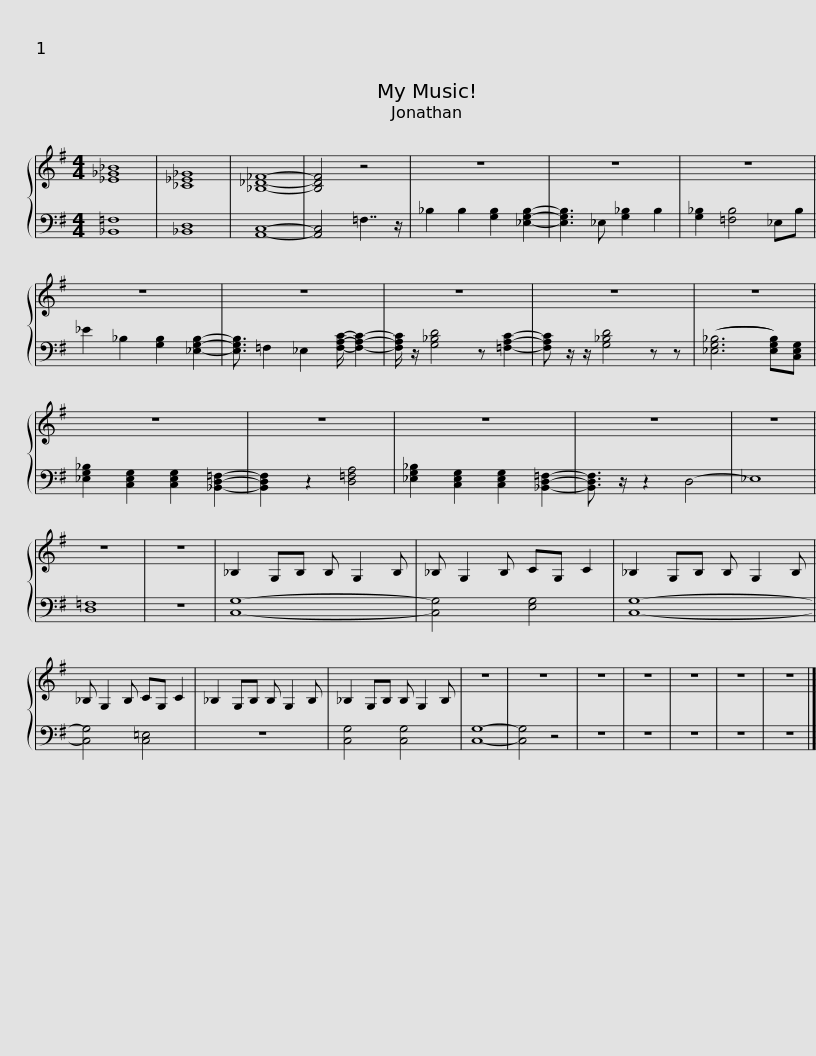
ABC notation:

X:1
%%score { 1 | 2 }
L:1/8
M:4/4
I:linebreak $
K:G
V:1 treble
V:2 bass
V:1
 [_E_G_B]8 | [_C_E_G]8 | [_B,_D_F]8- | [B,DF]4 z4 | z8 | %5
 z8 | z8 | z8 |$ z8 | z8 | %10
 z8 | z8 | z8 | z8 | z8 |$ %15
 z8 | z8 | z8 | z8 | _B,2 G,B, B, G,2 B, | %20
 _B, G,2 B, CG, C2 | _B,2 G,B, B, G,2 B, |$ _B, G,2 B, CG, C2 | _B,2 G,B, B, G,2 B, | _B,2 G,B, B, G,2 B, | %25
 z8 | z8 | z8 | z8 | z8 | %30
 z8 |$ z8 |] %32
V:2
 [_B,,=F,]8 | [_B,,D,]8 | [A,,C,]8- | [A,,C,]4 =F,7/2 z/ | _B,2 B,2 [G,B,]2 [_E,G,B,]2- | %5
 [E,G,B,]3 _E, [G,_B,]2 B,2 | [G,_B,]2 [=F,B,]4 _E,B, | _E2 _B,2 [G,B,]2 [_E,G,B,]2- |$ [E,G,B,]3/2 =F,2 _E,2 [F,A,C]/- [F,A,C]2- | [F,A,C]/ z/ [G,_B,D]4 z [=F,A,C]2- | %10
 [F,A,C] z/ z/ [G,_B,D]4 z z | (([_E,G,_B,]6 [E,G,B,]))[C,E,G,] | [_E,G,_B,]2 [C,E,G,]2 [C,E,G,]2 [_B,,D,=F,]2- | [B,,D,F,]2 z2 [D,=F,A,]4 | [_E,G,_B,]2 [C,E,G,]2 [C,E,G,]2 [_B,,D,=F,]2- |$ %15
 [B,,D,F,]3/2 z/ z2 D,4- | _E,8 | [D,=F,]8 | z8 | [C,G,]8- | %20
 [C,G,]4 [E,G,]4 | [C,G,]8- |$ [C,G,]4 [C,=E,]4 | z8 | [C,G,]4 [C,G,]4 | %25
 [C,G,]8- | [C,G,]4 z4 | z8 | z8 | z8 | %30
 z8 |$ z8 |] %32
